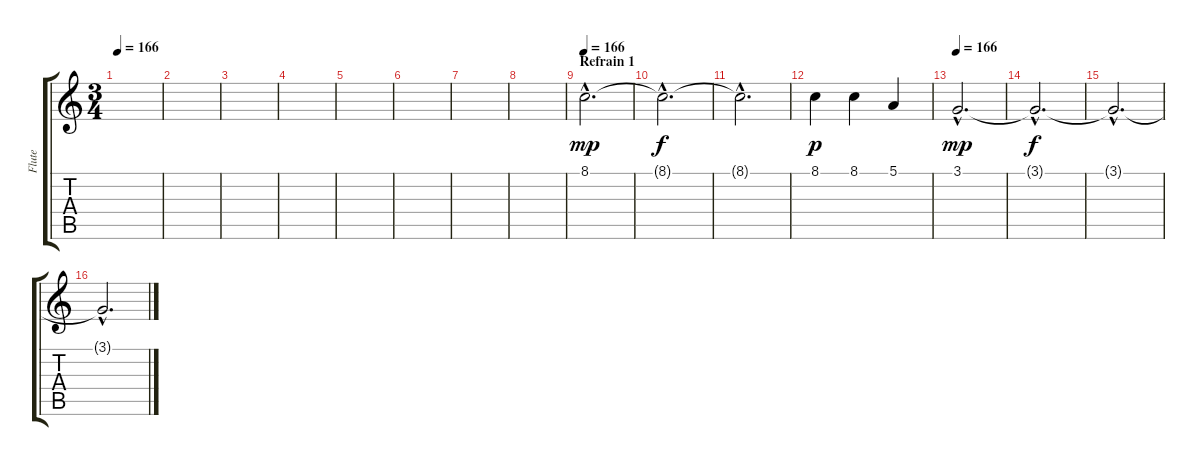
\track ("Flute" "Flute") {instrument flute}
\staff {score tabs}
\tuning (E4 B3 G3 D3 A2 E2) {hide}
\ts (3 4)
\tempo 166
\clef g2
\ks c
|
|
|
|
|
|
|
|
\section ("" "Refrain 1")
\tempo 166
8.1{hac}.2{d dy mp} |
8.1{hac t}.2{d dy f} |
8.1{hac t}.2{d} |
8.1.4{dy p} 8.1.4 5.1.4 |
\tempo 166
3.1{hac}.2{d dy mp} |
3.1{hac t}.2{d dy f} |
3.1{hac t}.2{d} |
3.1{hac t}.2{d}
